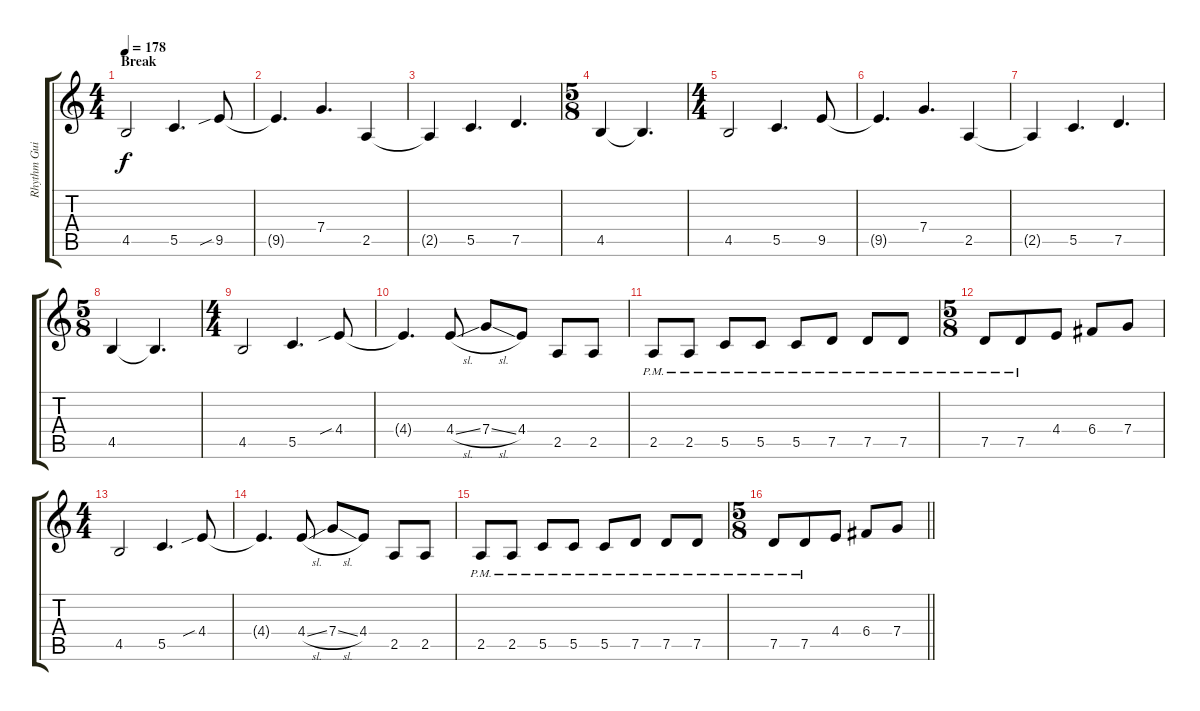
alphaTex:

\track ("Rhythm Guitar" "Rhythm Gui") {instrument distortionguitar}
\staff {score tabs}
\tuning (D4 A3 F3 C3 G2 D2) {hide}
\ts (4 4)
\section ("" "Break")
\tempo 178
\clef g2
\ks c
4.5.2{dy f volume 11} 5.5.4{d} 9.5{sib}.8 |
9.5{t}.4{d} 7.4.4{d} 2.5.4 |
2.5{t}.4 5.5.4{d} 7.5.4{d} |
\ts (5 8)
4.5.4 4.5{t}.4{d} |
\ts (4 4)
4.5.2 5.5.4{d} 9.5.8 |
9.5{t}.4{d} 7.4.4{d} 2.5.4 |
2.5{t}.4 5.5.4{d} 7.5.4{d} |
\ts (5 8)
4.5.4 4.5{t}.4{d} |
\ts (4 4)
4.5.2 5.5.4{d} 4.4{sib}.8 |
4.4{t}.4{d} 4.4{sl}.8 7.4{sl}.8 4.4.8 2.5.8 2.5.8 |
2.5{pm}.8 2.5{pm}.8 5.5{pm}.8 5.5{pm}.8 5.5{pm}.8 7.5{pm}.8 7.5{pm}.8 7.5{pm}.8 |
\ts (5 8)
7.5{pm}.8 7.5{pm}.8 4.4.8 6.4.8 7.4.8 |
\ts (4 4)
4.5.2 5.5.4{d} 4.4{sib}.8 |
4.4{t}.4{d} 4.4{sl}.8 7.4{sl}.8 4.4.8 2.5.8 2.5.8 |
2.5{pm}.8 2.5{pm}.8 5.5{pm}.8 5.5{pm}.8 5.5{pm}.8 7.5{pm}.8 7.5{pm}.8 7.5{pm}.8 |
\ts (5 8)
\barLineRight lightlight
7.5{pm}.8 7.5{pm}.8 4.4.8 6.4.8 7.4.8
